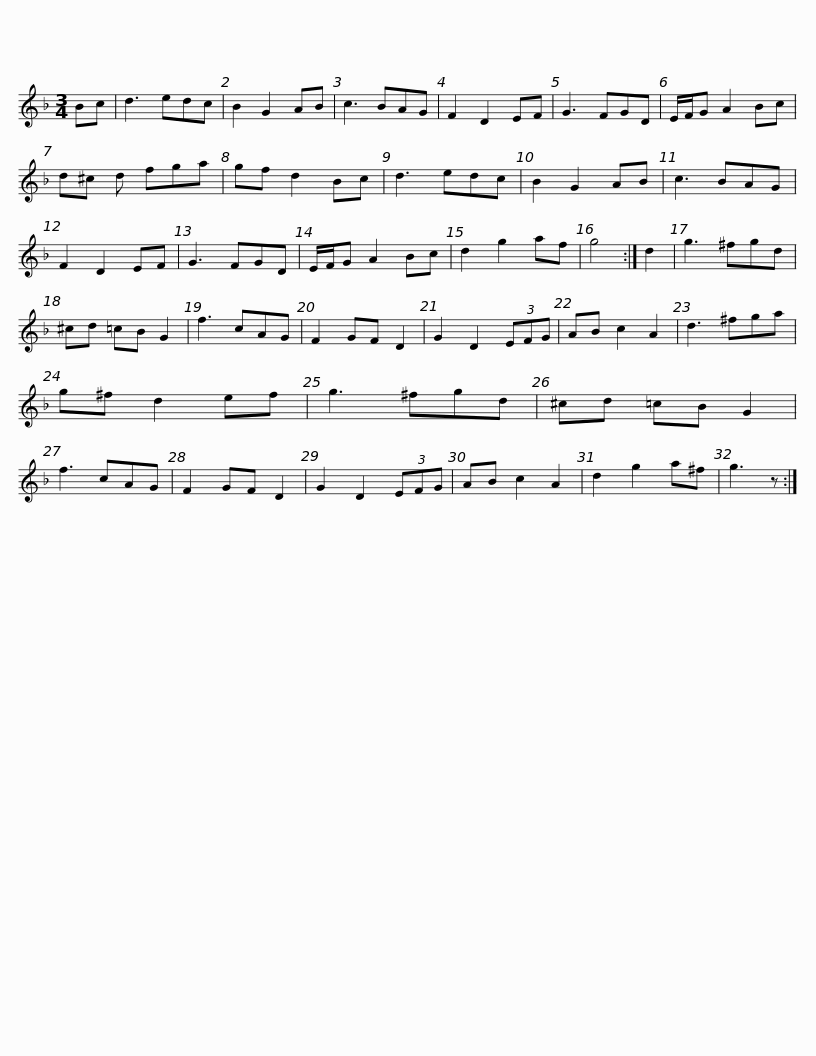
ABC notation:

X:1
L:1/8
M:3/4
I:linebreak $
K:F
V:1 treble
V:1
 Bc | d3 edc | B2 G2 AB | c3 BAG | F2 D2 EF | %5
 G3 FGD | E/F/G A2 Bc | d^c d fga | gf d2 Bc |$ d3 edc | %10
 B2 G2 AB | c3 BAG | F2 D2 EF | G3 FGD | E/F/G A2 Bc | %15
 d2 g2 af | g4 :| d2 | g3 ^fgd |$ ^cd =cB G2 | %20
 f3 cAG | F2 GF D2 | G2 D2 (3EFG | AB c2 A2 | d3 ^fga | %25
 g^f d2 ef | g3 ^fgd |$ ^cd =cB G2 | f3 cAG | F2 GF D2 | %30
 G2 D2 (3EFG | AB c2 A2 | d2 g2 a^f | g3 z :| %34
